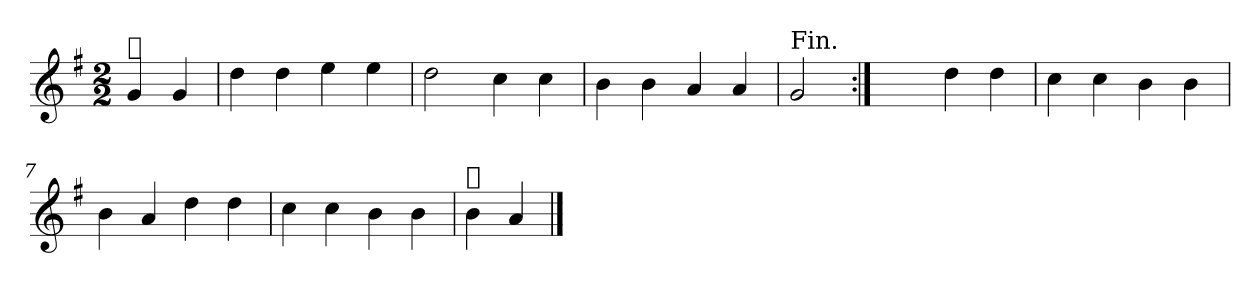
**kern
*part1
*staff1
*clefG2
*k[f#]
*G:
*M2/2
=
!LO:TX:a:t=𝄋
4g/
4g/
=1
4dd\
4dd\
4ee\
4ee\
=2
2dd\
4cc\
4cc\
=3
4b\
4b\
4a/
4a/
=4
!LO:TX:a:t=Fin.
2g/
=5:|!
2ryy
4dd\
4dd\
!!LO:LB:g=z
=6
4cc\
4cc\
4b\
4b\
=7
4b\
4a/
4dd\
4dd\
=8
4cc\
4cc\
4b\
4b\
=9
!LO:TX:a:t=𝄋
4b\
4a/
==
*-
